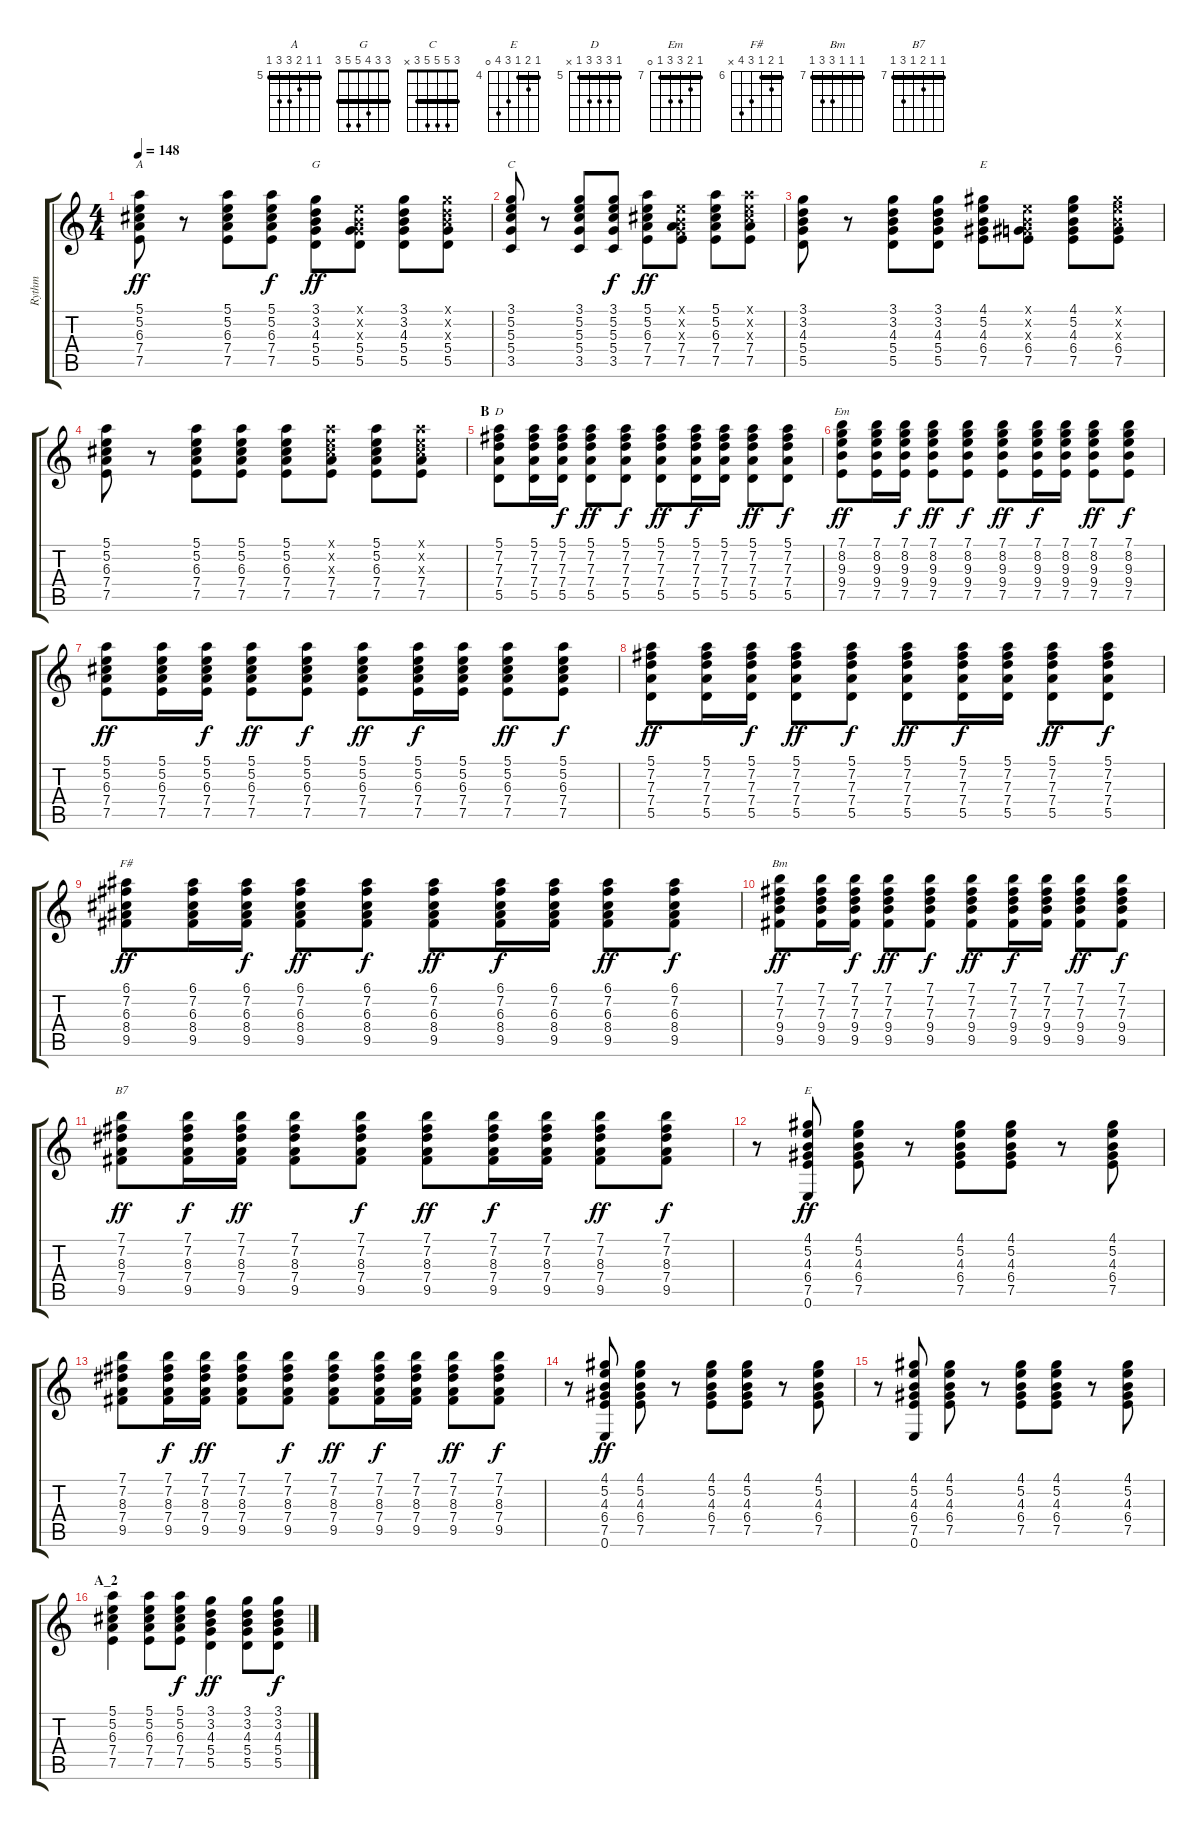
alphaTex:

\track ("Rythm" "Rythm") {instrument acousticguitarsteel}
\staff {score tabs}
\tuning (E4 B3 G3 D3 A2 E2) {hide}
\chord ("A" 5 5 6 7 7 5) {firstfret 5 barre 5}
\chord ("G" 3 3 4 5 5 3) {barre 3}
\chord ("C" 3 5 5 5 3 x) {barre 3}
\chord ("E" 4 5 4 6 7 x) {firstfret 4 barre 4}
\chord ("D" 5 7 7 7 5 x) {firstfret 5 barre 5}
\chord ("Em" 7 8 9 9 7 0) {firstfret 7 barre 7}
\chord ("F#" 6 7 6 8 9 x) {firstfret 6 barre 6}
\chord ("Bm" 7 7 7 9 9 7) {firstfret 7 barre 7}
\chord ("B7" 7 7 8 7 9 7) {firstfret 7 barre 7}
\chord ("E" 4 5 4 6 7 0) {firstfret 4 barre 4}
\ts (4 4)
\tempo 148
\clef g2
\ks c
(5.1 5.2 6.3 7.4 7.5).8{ch "A" dy ff} r.8 (5.1 5.2 6.3 7.4 7.5).8 (5.1 5.2 6.3 7.4 7.5).8{dy f} (3.1 3.2 4.3 5.4 5.5).8{ch "G" dy ff} (0.1{x} 0.2{x} 0.3{x} 5.4 5.5).8 (3.1 3.2 4.3 5.4 5.5).8 (3.1{x} 3.2{x} 4.3{x} 5.4 5.5).8 |
(3.1 5.2 5.3 5.4 3.5).8{ch "C"} r.8 (3.1 5.2 5.3 5.4 3.5).8 (3.1 5.2 5.3 5.4 3.5).8{dy f} (5.1 5.2 6.3 7.4 7.5).8{dy ff} (0.1{x} 0.2{x} 0.3{x} 7.4 7.5).8 (5.1 5.2 6.3 7.4 7.5).8 (5.1{x} 5.2{x} 6.3{x} 7.4 7.5).8 |
(3.1 3.2 4.3 5.4 5.5).8 r.8 (3.1 3.2 4.3 5.4 5.5).8 (3.1 3.2 4.3 5.4 5.5).8 (4.1 5.2 4.3 6.4 7.5).8{ch "E"} (0.1{x} 0.2{x} 0.3{x} 6.4 7.5).8 (4.1 5.2 4.3 6.4 7.5).8 (4.1{x} 5.2{x} 4.3{x} 6.4 7.5).8 |
(5.1 5.2 6.3 7.4 7.5).8 r.8 (5.1 5.2 6.3 7.4 7.5).8 (5.1 5.2 6.3 7.4 7.5).8 (5.1 5.2 6.3 7.4 7.5).8 (5.1{x} 5.2{x} 6.3{x} 7.4 7.5).8 (5.1 5.2 6.3 7.4 7.5).8 (5.1{x} 5.2{x} 6.3{x} 7.4 7.5).8 |
\section ("" "B")
(5.1 7.2 7.3 7.4 5.5).8{ch "D" volume 11} (5.1 7.2 7.3 7.4 5.5).16 (5.1 7.2 7.3 7.4 5.5).16{dy f} (5.1 7.2 7.3 7.4 5.5).8{dy ff} (5.1 7.2 7.3 7.4 5.5).8{dy f} (5.1 7.2 7.3 7.4 5.5).8{dy ff} (5.1 7.2 7.3 7.4 5.5).16{dy f} (5.1 7.2 7.3 7.4 5.5).16 (5.1 7.2 7.3 7.4 5.5).8{dy ff} (5.1 7.2 7.3 7.4 5.5).8{dy f} |
(7.1 8.2 9.3 9.4 7.5).8{ch "Em" dy ff} (7.1 8.2 9.3 9.4 7.5).16 (7.1 8.2 9.3 9.4 7.5).16{dy f} (7.1 8.2 9.3 9.4 7.5).8{dy ff} (7.1 8.2 9.3 9.4 7.5).8{dy f} (7.1 8.2 9.3 9.4 7.5).8{dy ff} (7.1 8.2 9.3 9.4 7.5).16{dy f} (7.1 8.2 9.3 9.4 7.5).16 (7.1 8.2 9.3 9.4 7.5).8{dy ff} (7.1 8.2 9.3 9.4 7.5).8{dy f} |
(5.1 5.2 6.3 7.4 7.5).8{dy ff} (5.1 5.2 6.3 7.4 7.5).16 (5.1 5.2 6.3 7.4 7.5).16{dy f} (5.1 5.2 6.3 7.4 7.5).8{dy ff} (5.1 5.2 6.3 7.4 7.5).8{dy f} (5.1 5.2 6.3 7.4 7.5).8{dy ff} (5.1 5.2 6.3 7.4 7.5).16{dy f} (5.1 5.2 6.3 7.4 7.5).16 (5.1 5.2 6.3 7.4 7.5).8{dy ff} (5.1 5.2 6.3 7.4 7.5).8{dy f} |
(5.1 7.2 7.3 7.4 5.5).8{dy ff} (5.1 7.2 7.3 7.4 5.5).16 (5.1 7.2 7.3 7.4 5.5).16{dy f} (5.1 7.2 7.3 7.4 5.5).8{dy ff} (5.1 7.2 7.3 7.4 5.5).8{dy f} (5.1 7.2 7.3 7.4 5.5).8{dy ff} (5.1 7.2 7.3 7.4 5.5).16{dy f} (5.1 7.2 7.3 7.4 5.5).16 (5.1 7.2 7.3 7.4 5.5).8{dy ff} (5.1 7.2 7.3 7.4 5.5).8{dy f} |
(6.1 7.2 6.3 8.4 9.5).8{ch "F#" dy ff} (6.1 7.2 6.3 8.4 9.5).16 (6.1 7.2 6.3 8.4 9.5).16{dy f} (6.1 7.2 6.3 8.4 9.5).8{dy ff} (6.1 7.2 6.3 8.4 9.5).8{dy f} (6.1 7.2 6.3 8.4 9.5).8{dy ff} (6.1 7.2 6.3 8.4 9.5).16{dy f} (6.1 7.2 6.3 8.4 9.5).16 (6.1 7.2 6.3 8.4 9.5).8{dy ff} (6.1 7.2 6.3 8.4 9.5).8{dy f} |
(7.1 7.2 7.3 9.4 9.5).8{ch "Bm" dy ff} (7.1 7.2 7.3 9.4 9.5).16 (7.1 7.2 7.3 9.4 9.5).16{dy f} (7.1 7.2 7.3 9.4 9.5).8{dy ff} (7.1 7.2 7.3 9.4 9.5).8{dy f} (7.1 7.2 7.3 9.4 9.5).8{dy ff} (7.1 7.2 7.3 9.4 9.5).16{dy f} (7.1 7.2 7.3 9.4 9.5).16 (7.1 7.2 7.3 9.4 9.5).8{dy ff} (7.1 7.2 7.3 9.4 9.5).8{dy f} |
(7.1 7.2 8.3 7.4 9.5).8{ch "B7" dy ff} (7.1 7.2 8.3 7.4 9.5).16{dy f} (7.1 7.2 8.3 7.4 9.5).16{dy ff} (7.1 7.2 8.3 7.4 9.5).8 (7.1 7.2 8.3 7.4 9.5).8{dy f} (7.1 7.2 8.3 7.4 9.5).8{dy ff} (7.1 7.2 8.3 7.4 9.5).16{dy f} (7.1 7.2 8.3 7.4 9.5).16 (7.1 7.2 8.3 7.4 9.5).8{dy ff} (7.1 7.2 8.3 7.4 9.5).8{dy f} |
r.8{volume 13} (4.1 5.2 4.3 6.4 7.5 0.6).8{ch "E" dy ff} (4.1 5.2 4.3 6.4 7.5).8 r.8 (4.1 5.2 4.3 6.4 7.5).8 (4.1 5.2 4.3 6.4 7.5).8 r.8 (4.1 5.2 4.3 6.4 7.5).8 |
(7.1 7.2 8.3 7.4 9.5).8 (7.1 7.2 8.3 7.4 9.5).16{dy f} (7.1 7.2 8.3 7.4 9.5).16{dy ff} (7.1 7.2 8.3 7.4 9.5).8 (7.1 7.2 8.3 7.4 9.5).8{dy f} (7.1 7.2 8.3 7.4 9.5).8{dy ff} (7.1 7.2 8.3 7.4 9.5).16{dy f} (7.1 7.2 8.3 7.4 9.5).16 (7.1 7.2 8.3 7.4 9.5).8{dy ff} (7.1 7.2 8.3 7.4 9.5).8{dy f} |
r.8 (4.1 5.2 4.3 6.4 7.5 0.6).8{dy ff} (4.1 5.2 4.3 6.4 7.5).8 r.8 (4.1 5.2 4.3 6.4 7.5).8 (4.1 5.2 4.3 6.4 7.5).8 r.8 (4.1 5.2 4.3 6.4 7.5).8 |
r.8 (4.1 5.2 4.3 6.4 7.5 0.6).8 (4.1 5.2 4.3 6.4 7.5).8 r.8 (4.1 5.2 4.3 6.4 7.5).8 (4.1 5.2 4.3 6.4 7.5).8 r.8 (4.1 5.2 4.3 6.4 7.5).8 |
\section ("" "A_2")
(5.1 5.2 6.3 7.4 7.5).4 (5.1 5.2 6.3 7.4 7.5).8 (5.1 5.2 6.3 7.4 7.5).8{dy f} (3.1 3.2 4.3 5.4 5.5).4{dy ff} (3.1 3.2 4.3 5.4 5.5).8 (3.1 3.2 4.3 5.4 5.5).8{dy f}
